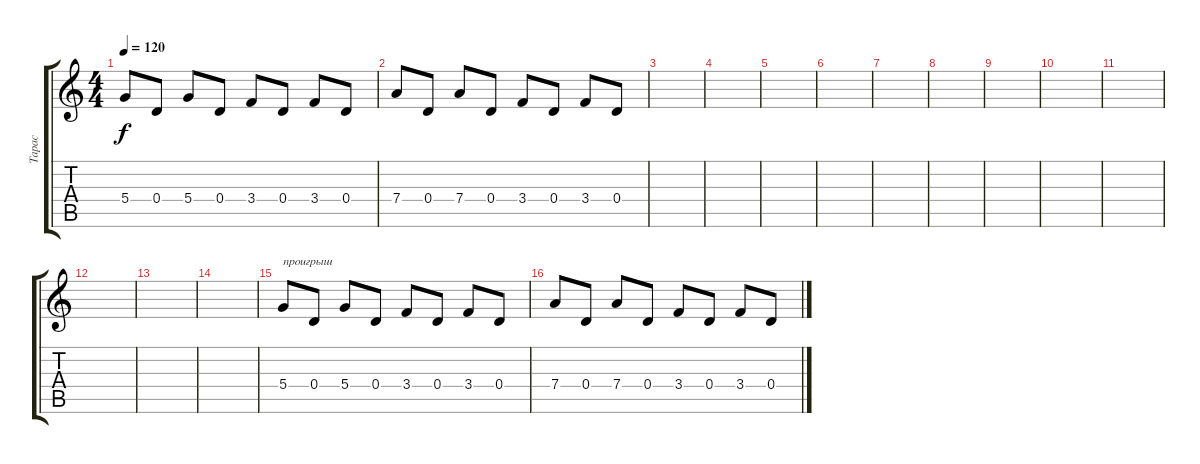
\track ("Тарас" "Тарас") {instrument overdrivenguitar}
\staff {score tabs}
\tuning (E4 B3 G3 D3 A2 E2) {hide}
\ts (4 4)
\tempo 120
\clef g2
\ks c
5.4.8{dy f} 0.4.8 5.4.8 0.4.8 3.4.8 0.4.8 3.4.8 0.4.8 |
7.4.8 0.4.8 7.4.8 0.4.8 3.4.8 0.4.8 3.4.8 0.4.8 |
|
|
|
|
|
|
|
|
|
|
|
|
5.4.8{txt "проигрыш"} 0.4.8 5.4.8 0.4.8 3.4.8 0.4.8 3.4.8 0.4.8 |
7.4.8 0.4.8 7.4.8 0.4.8 3.4.8 0.4.8 3.4.8 0.4.8
